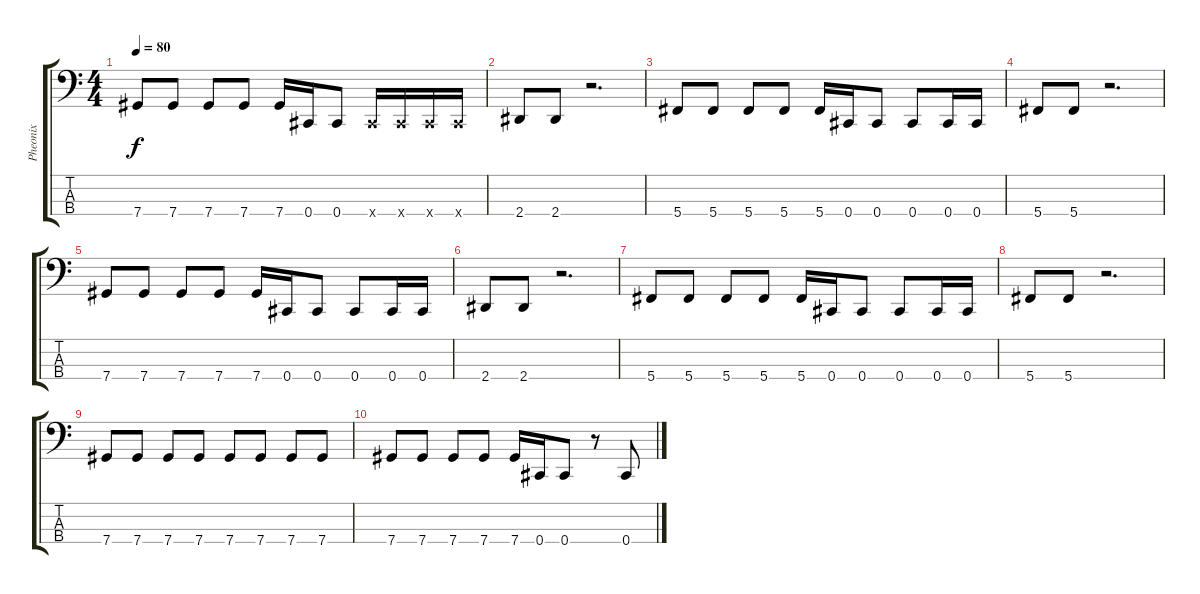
\track ("Pheonix" "Pheonix") {instrument electricbasspick}
\staff {score tabs}
\tuning (Gb2 Db2 Ab1 Db1) {hide}
\ts (4 4)
\tempo 80
\clef f4
\ks c
7.4.8{dy f} 7.4.8 7.4.8 7.4.8 7.4.16 0.4.16 0.4.8 0.4{x}.16 0.4{x}.16 0.4{x}.16 0.4{x}.16 |
2.4.8 2.4.8 r.2{d} |
5.4.8 5.4.8 5.4.8 5.4.8 5.4.16 0.4.16 0.4.8 0.4.8 0.4.16 0.4.16 |
5.4.8 5.4.8 r.2{d} |
7.4.8 7.4.8 7.4.8 7.4.8 7.4.16 0.4.16 0.4.8 0.4.8 0.4.16 0.4.16 |
2.4.8 2.4.8 r.2{d} |
5.4.8 5.4.8 5.4.8 5.4.8 5.4.16 0.4.16 0.4.8 0.4.8 0.4.16 0.4.16 |
5.4.8 5.4.8 r.2{d} |
7.4.8 7.4.8 7.4.8 7.4.8 7.4.8 7.4.8 7.4.8 7.4.8 |
7.4.8 7.4.8 7.4.8 7.4.8 7.4.16 0.4.16 0.4.8 r.8 0.4.8
